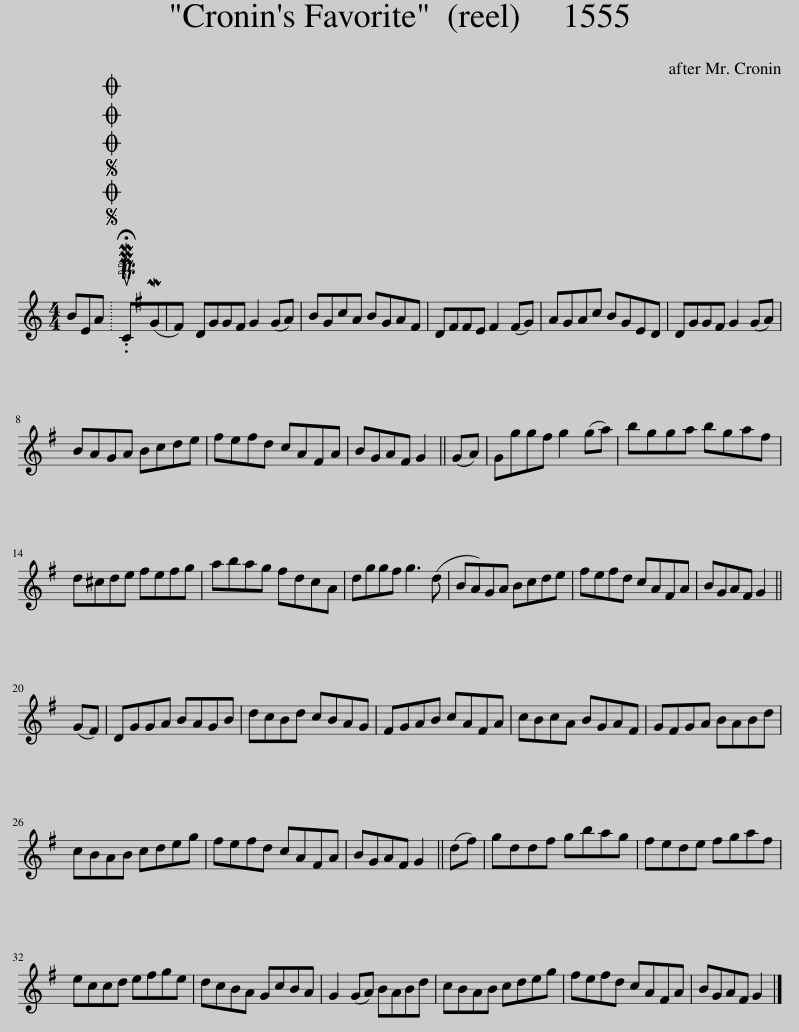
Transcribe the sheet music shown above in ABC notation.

X:1
L:1/8
M:4/4
I:linebreak $
K:C
V:1 treble
V:1
 BEA |SOSOOO .!fermata!PMTuC(MG^F) | DGG^F G2 (GA) | BGcA BGA^F | D^FFE F2 (FG) | %5
 AGAc BGED | DGG^F G2 (GA) |$ BAGA Bcde | ^fefd cA^FA | BGA^F G2 || %10
 (GA) | Ggg^f g2 (ga) | bgga bga^f |$ d^cde ^fefg | abag ^fdcA | %15
 dgg^f g3 (d | BA)GA Bcde | ^fefd cA^FA | BGA^F G2 ||$ (G^F) | %20
 DGGA BAGB | dcBd cBAG | ^FGAB cAFA | cBcA BGA^F | G^FGA BABd |$ %25
 cBAB cdeg | ^fefd cA^FA | BGA^F G2 || (d^f) | gdd^f gbag | %30
 ^fede fgaf |$ eccd e^fge | dcBA GcBA | G2 (GA) BABd | cBAB cdeg | %35
 ^fefd cA^FA | BGA^F G2 |] %37
